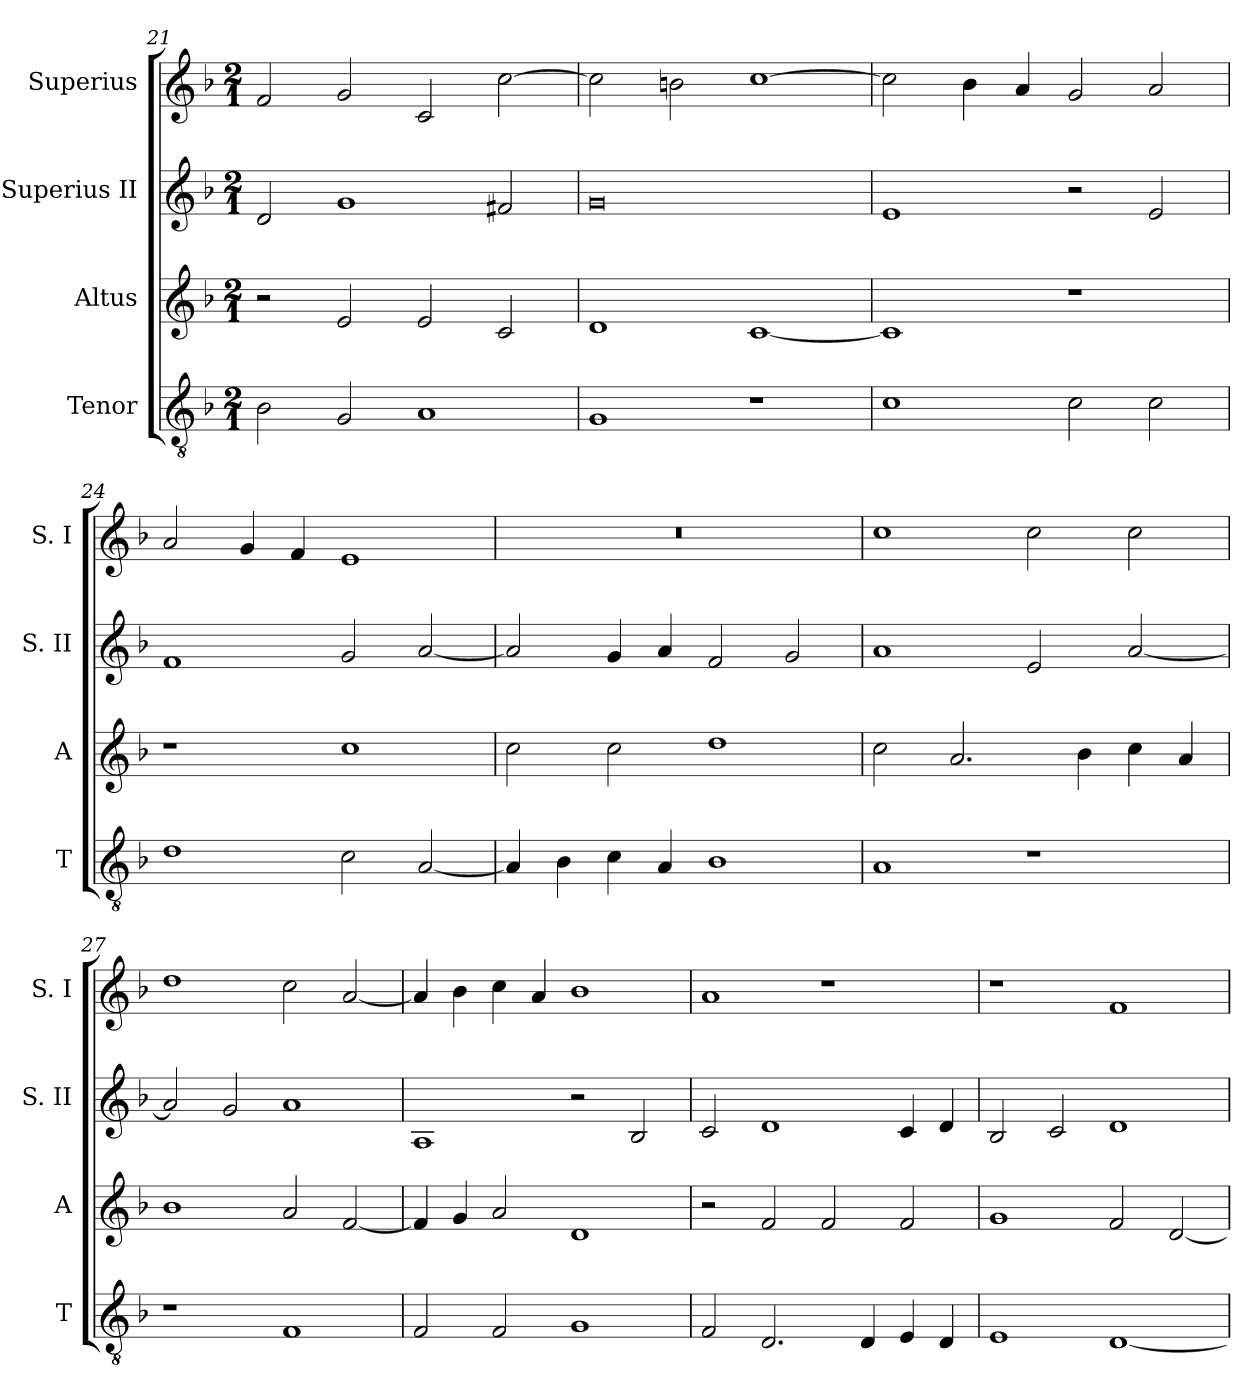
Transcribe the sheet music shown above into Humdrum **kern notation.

**kern	**kern	**kern	**kern
*part4	*part3	*part2	*part1
*staff4	*staff3	*staff2	*staff1
*I"Tenor	*I"Altus	*I"Superius II	*I"Superius
*I'T	*I'A	*I'S. II	*I'S. I
*clefGv2	*clefG2	*clefG2	*clefG2
*k[b-]	*k[b-]	*k[b-]	*k[b-]
*F:	*F:	*F:	*F:
*M2/1	*M2/1	*M2/1	*M2/1
=21	=21	=21	=21
2B-	2r	2d	2f
2G	2e	1g	2g
1A	2e	.	2c
.	2c	2f#X	[2cc
=22	=22	=22	=22
1G	1d	0g	2cc]
.	.	.	2bn
1r	[1c	.	[1cc
=23	=23	=23	=23
1c	1c]	1e	2cc]
.	.	.	4b-
.	.	.	4a
2c	1r	2r	2g
2c	.	2e	2a
=24	=24	=24	=24
1d	1r	1f	2a
.	.	.	4g
.	.	.	4f
2c	1cc	2g	1e
[2A	.	[2a	.
=25	=25	=25	=25
4A]	2cc	2a]	0r
4B-	.	.	.
4c	2cc	4g	.
4A	.	4a	.
1B-	1dd	2f	.
.	.	2g	.
=26	=26	=26	=26
1A	2cc	1a	1cc
.	2.a	.	.
1r	.	2e	2cc
.	4b-	.	.
.	4cc	[2a	2cc
.	4a	.	.
=27	=27	=27	=27
1r	1b-	2a]	1dd
.	.	2g	.
1F	2a	1a	2cc
.	[2f	.	[2a
=28	=28	=28	=28
2F	4f]	1A	4a]
.	4g	.	4b-
2F	2a	.	4cc
.	.	.	4a
1G	1d	2r	1b-
.	.	2B-	.
=29	=29	=29	=29
2F	2r	2c	1a
2.D	2f	1d	.
.	2f	.	1r
4D	.	.	.
4E	2f	4c	.
4D	.	4d	.
=30	=30	=30	=30
1E	1g	2B-	1r
.	.	2c	.
[1D	2f	1d	1f
.	[2d	.	.
=	=	=	=
*-	*-	*-	*-
